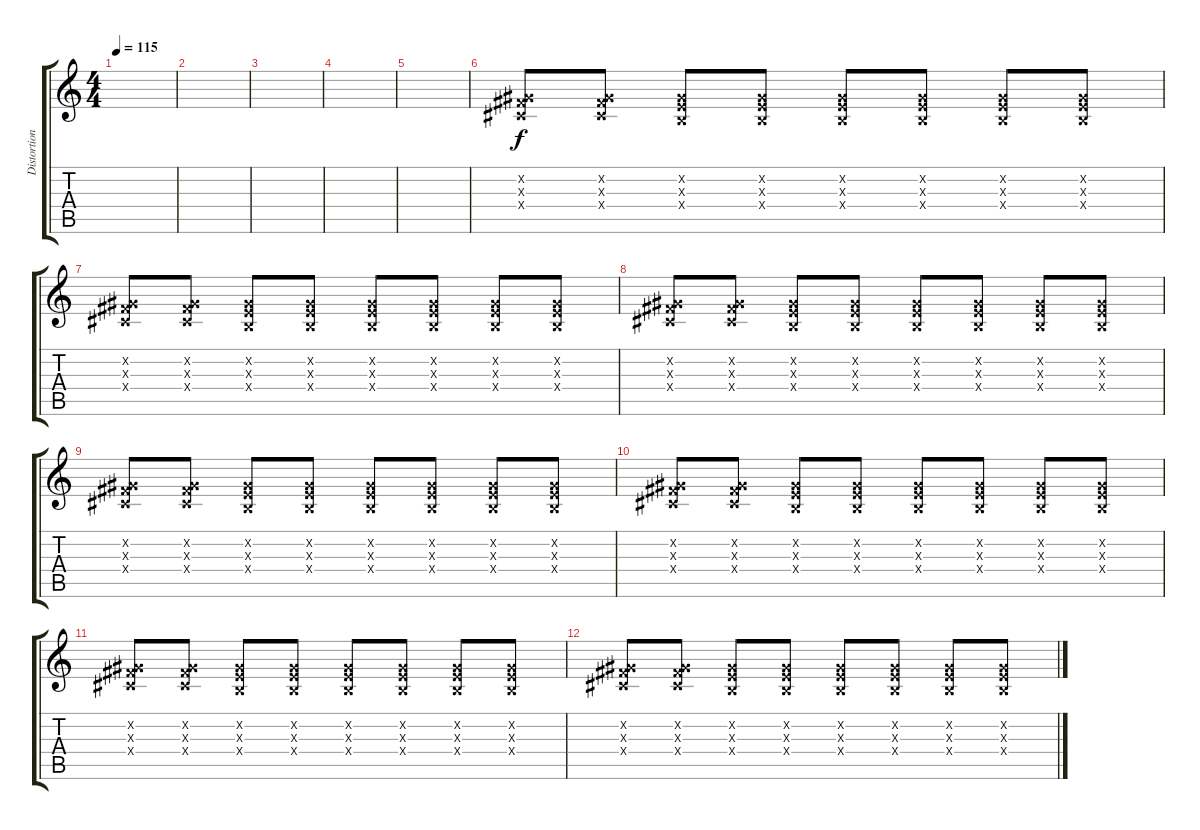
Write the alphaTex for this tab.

\track ("Distortion Rhythm" "Distortion") {instrument overdrivenguitar}
\staff {score tabs}
\tuning (Db4 Ab3 E3 B2 Gb2 Db2) {hide}
\ts (4 4)
\tempo 115
\clef g2
\ks c
|
|
|
|
|
(0.2{x} 2.3{x} 2.4{x}).8 (0.2{x} 2.3{x} 2.4{x}).8 (0.2{x} 0.3{x} 0.4{x}).8 (0.2{x} 0.3{x} 0.4{x}).8 (0.2{x} 0.3{x} 0.4{x}).8 (0.2{x} 0.3{x} 0.4{x}).8 (0.2{x} 0.3{x} 0.4{x}).8 (0.2{x} 0.3{x} 0.4{x}).8 |
(0.2{x} 2.3{x} 2.4{x}).8 (0.2{x} 2.3{x} 2.4{x}).8 (0.2{x} 0.3{x} 0.4{x}).8 (0.2{x} 0.3{x} 0.4{x}).8 (0.2{x} 0.3{x} 0.4{x}).8 (0.2{x} 0.3{x} 0.4{x}).8 (0.2{x} 0.3{x} 0.4{x}).8 (0.2{x} 0.3{x} 0.4{x}).8 |
(0.2{x} 2.3{x} 2.4{x}).8 (0.2{x} 2.3{x} 2.4{x}).8 (0.2{x} 0.3{x} 0.4{x}).8 (0.2{x} 0.3{x} 0.4{x}).8 (0.2{x} 0.3{x} 0.4{x}).8 (0.2{x} 0.3{x} 0.4{x}).8 (0.2{x} 0.3{x} 0.4{x}).8 (0.2{x} 0.3{x} 0.4{x}).8 |
(0.2{x} 2.3{x} 2.4{x}).8 (0.2{x} 2.3{x} 2.4{x}).8 (0.2{x} 0.3{x} 0.4{x}).8 (0.2{x} 0.3{x} 0.4{x}).8 (0.2{x} 0.3{x} 0.4{x}).8 (0.2{x} 0.3{x} 0.4{x}).8 (0.2{x} 0.3{x} 0.4{x}).8 (0.2{x} 0.3{x} 0.4{x}).8 |
(0.2{x} 2.3{x} 2.4{x}).8 (0.2{x} 2.3{x} 2.4{x}).8 (0.2{x} 0.3{x} 0.4{x}).8 (0.2{x} 0.3{x} 0.4{x}).8 (0.2{x} 0.3{x} 0.4{x}).8 (0.2{x} 0.3{x} 0.4{x}).8 (0.2{x} 0.3{x} 0.4{x}).8 (0.2{x} 0.3{x} 0.4{x}).8 |
(0.2{x} 2.3{x} 2.4{x}).8 (0.2{x} 2.3{x} 2.4{x}).8 (0.2{x} 0.3{x} 0.4{x}).8 (0.2{x} 0.3{x} 0.4{x}).8 (0.2{x} 0.3{x} 0.4{x}).8 (0.2{x} 0.3{x} 0.4{x}).8 (0.2{x} 0.3{x} 0.4{x}).8 (0.2{x} 0.3{x} 0.4{x}).8 |
(0.2{x} 2.3{x} 2.4{x}).8 (0.2{x} 2.3{x} 2.4{x}).8 (0.2{x} 0.3{x} 0.4{x}).8 (0.2{x} 0.3{x} 0.4{x}).8 (0.2{x} 0.3{x} 0.4{x}).8 (0.2{x} 0.3{x} 0.4{x}).8 (0.2{x} 0.3{x} 0.4{x}).8 (0.2{x} 0.3{x} 0.4{x}).8
